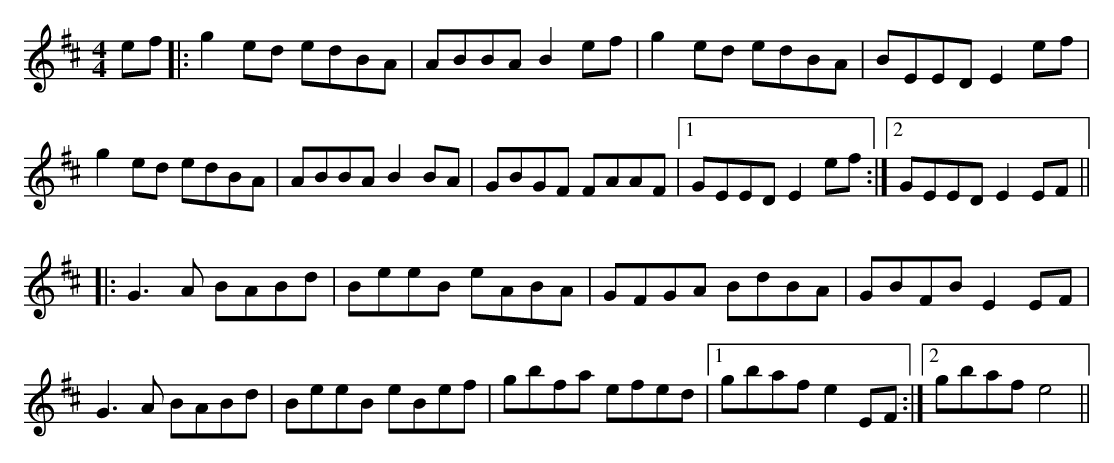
X:1
M:4/4
K:Edor
ef|:g2 ed edBA|ABBA B2 ef|g2 ed edBA|BEED E2 ef|
g2 ed edBA|ABBA B2 BA|GBGF FAAF|1 GEED E2 ef:|2 GEED E2 EF||
|:G3 A BABd|BeeB eABA|GFGA BdBA|GBFB E2 EF|
G3 A BABd|BeeB eBef|gbfa efed|1 gbaf e2 EF:|2 gbaf e4||
